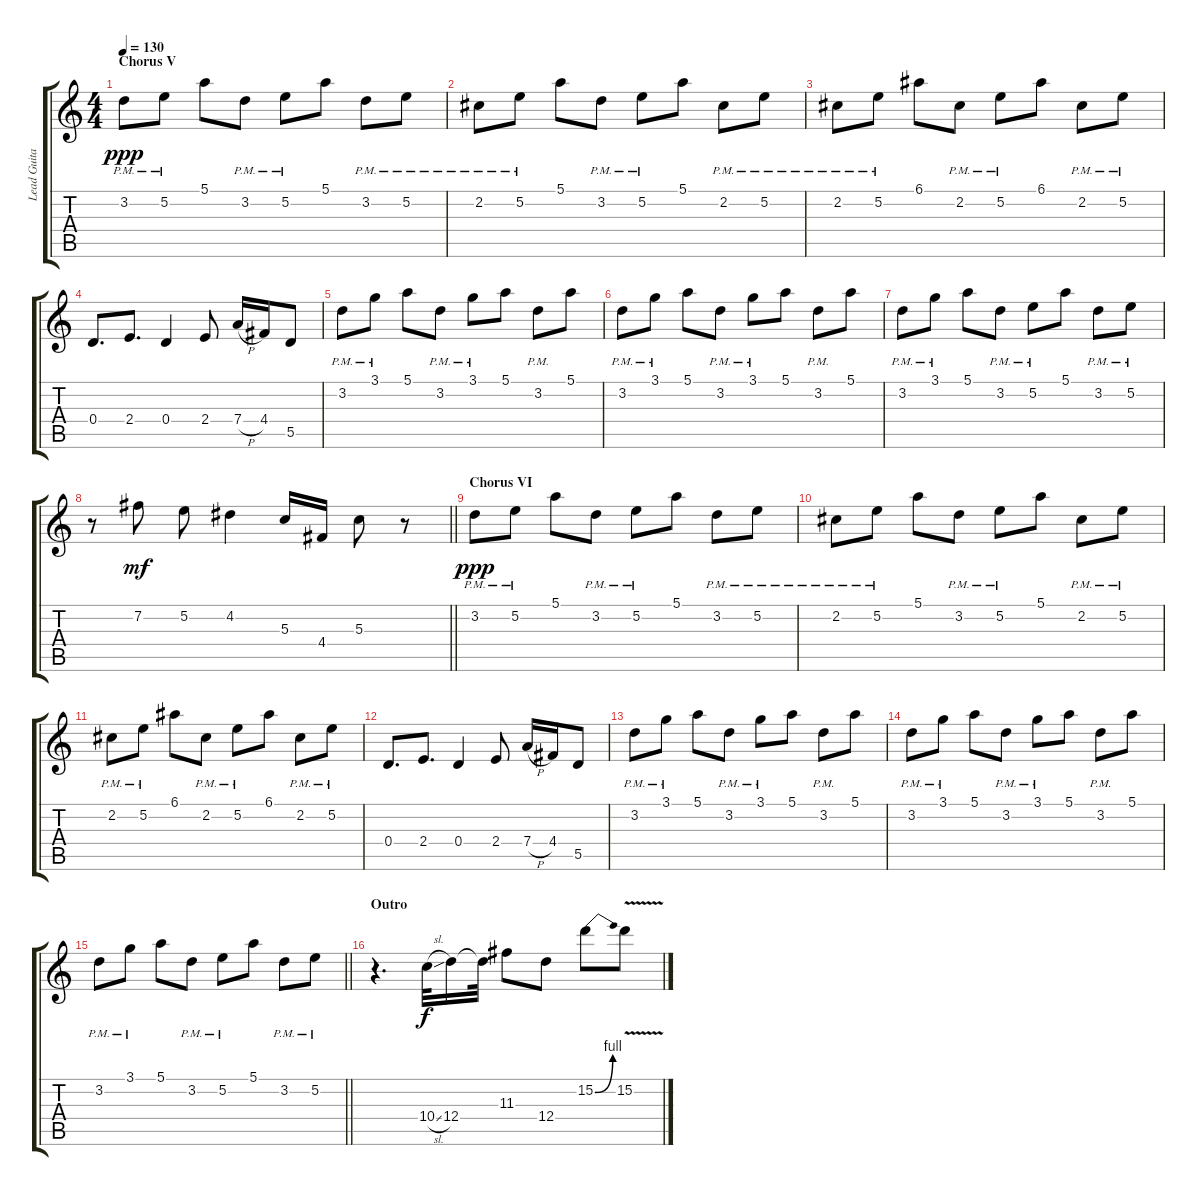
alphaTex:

\track ("Lead Guitar 2" "Lead Guita") {instrument overdrivenguitar}
\staff {score tabs}
\tuning (E4 B3 G3 D3 A2 E2) {hide}
\ts (4 4)
\section ("" "Chorus V")
\tempo 130
\clef g2
\ks c
3.2{pm}.8{dy ppp} 5.2{pm}.8 5.1.8 3.2{pm}.8 5.2{pm}.8 5.1.8 3.2{pm}.8 5.2{pm}.8 |
2.2{pm}.8 5.2{pm}.8 5.1.8 3.2{pm}.8 5.2{pm}.8 5.1.8 2.2{pm}.8 5.2{pm}.8 |
2.2{pm}.8 5.2{pm}.8 6.1.8 2.2{pm}.8 5.2{pm}.8 6.1.8 2.2{pm}.8 5.2{pm}.8 |
0.4.8{d} 2.4.8{d} 0.4.4 2.4.8 7.4{h}.16 4.4.16 5.5.8 |
3.2{pm}.8 3.1{pm}.8 5.1.8 3.2{pm}.8 3.1{pm}.8 5.1.8 3.2{pm}.8 5.1.8 |
3.2{pm}.8 3.1{pm}.8 5.1.8 3.2{pm}.8 3.1{pm}.8 5.1.8 3.2{pm}.8 5.1.8 |
3.2{pm}.8 3.1{pm}.8 5.1.8 3.2{pm}.8 5.2{pm}.8 5.1.8 3.2{pm}.8 5.2{pm}.8 |
\barLineRight lightlight
r.8 7.2.8{dy mf} 5.2.8 4.2.4 5.3.16 4.4.16 5.3.8 r.8 |
\section ("" "Chorus VI")
3.2{pm}.8{dy ppp} 5.2{pm}.8 5.1.8 3.2{pm}.8 5.2{pm}.8 5.1.8 3.2{pm}.8 5.2{pm}.8 |
2.2{pm}.8 5.2{pm}.8 5.1.8 3.2{pm}.8 5.2{pm}.8 5.1.8 2.2{pm}.8 5.2{pm}.8 |
2.2{pm}.8 5.2{pm}.8 6.1.8 2.2{pm}.8 5.2{pm}.8 6.1.8 2.2{pm}.8 5.2{pm}.8 |
0.4.8{d} 2.4.8{d} 0.4.4 2.4.8 7.4{h}.16 4.4.16 5.5.8 |
3.2{pm}.8 3.1{pm}.8 5.1.8 3.2{pm}.8 3.1{pm}.8 5.1.8 3.2{pm}.8 5.1.8 |
3.2{pm}.8 3.1{pm}.8 5.1.8 3.2{pm}.8 3.1{pm}.8 5.1.8 3.2{pm}.8 5.1.8 |
\barLineRight lightlight
3.2{pm}.8 3.1{pm}.8 5.1.8 3.2{pm}.8 5.2{pm}.8 5.1.8 3.2{pm}.8 5.2{pm}.8 |
\section ("" "Outro")
r.4{d} 10.4{sl}.32{dy f} 12.4.16 12.4{t}.32 11.3.8 12.4.8 15.2{be (bend 0 0 60 4)}.8 15.2{v}.8
